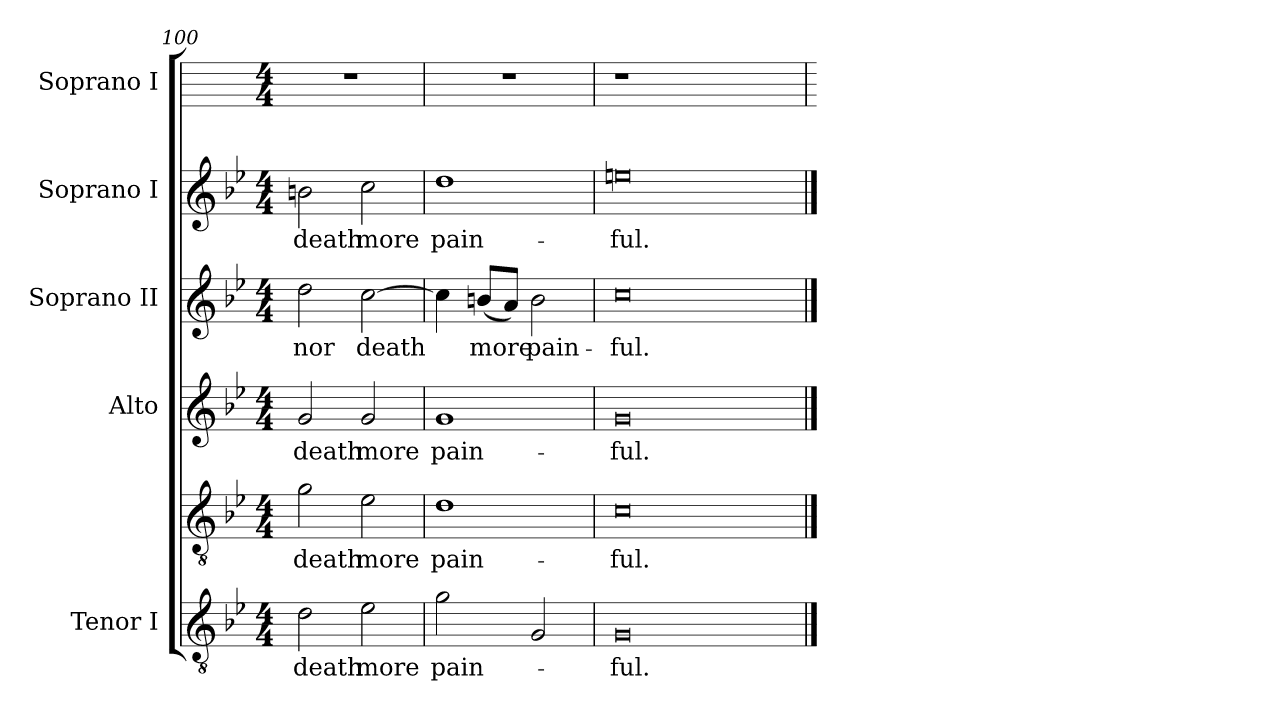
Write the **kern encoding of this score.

**kern	**text	**kern	**text	**kern	**text	**kern	**text	**kern	**text	**kern
*part5	*part5	*part5	*part5	*part4	*part4	*part3	*part3	*part2	*part2	*part1
*staff6	*staff6	*staff5	*staff5	*staff4	*staff4	*staff3	*staff3	*staff2	*staff2	*staff1
*I"Tenor I	*	*	*	*I"Alto	*	*I"Soprano II	*	*I"Soprano I	*	*I"Soprano I
*I'T	*	*	*	*I'A	*	*	*	*	*	*
*clefGv2	*	*clefGv2	*	*clefG2	*	*clefG2	*	*clefG2	*	*
*k[b-e-]	*	*k[b-e-]	*	*k[b-e-]	*	*k[b-e-]	*	*k[b-e-]	*	*
*B-:	*	*B-:	*	*B-:	*	*B-:	*	*B-:	*	*
*M4/4	*	*M4/4	*	*M4/4	*	*M4/4	*	*M4/4	*	*M4/4
=100	=100	=100	=100	=100	=100	=100	=100	=100	=100	=100
!	!LO:LY:b	!	!LO:LY:b	!	!LO:LY:b	!	!LO:LY:b	!	!LO:LY:b	!
2d	death	2g	death	2g	death	2dd	nor	2bn	death	1r
!	!LO:LY:b	!	!LO:LY:b	!	!LO:LY:b	!	!LO:LY:b	!	!LO:LY:b	!
2e-	more	2e-	more	2g	more	[2cc	death	2cc	more	.
=101	=101	=101	=101	=101	=101	=101	=101	=101	=101	=101
!	!LO:LY:b	!	!LO:LY:b	!	!LO:LY:b	!	!	!	!LO:LY:b	!
2g	-pain-	1d	pain-	1g	pain-	4cc]	.	1dd	pain-	1r
!	!	!	!	!	!	!	!LO:LY:b	!	!	!
.	.	.	.	.	.	(<8bnL	more	.	.	.
.	.	.	.	.	.	8aJ)	.	.	.	.
!	!	!	!	!	!	!	!LO:LY:b	!	!	!
2G	.	.	.	.	.	2b	pain-	.	.	.
=102	=102	=102	=102	=102	=102	=102	=102	=102	=102	=102
!	!LO:LY:b	!	!LO:LY:b	!	!LO:LY:b	!	!LO:LY:b	!	!LO:LY:b	!
0G	ful.	0c	ful.	0g	-ful.	0cc	-ful.	0een	-ful.	1r
.	.	.	.	.	.	.	.	.	.	1ryy
==	=	==	=	==	=	==	=	==	=	=
*-	*-	*-	*-	*-	*-	*-	*-	*-	*-	*-
